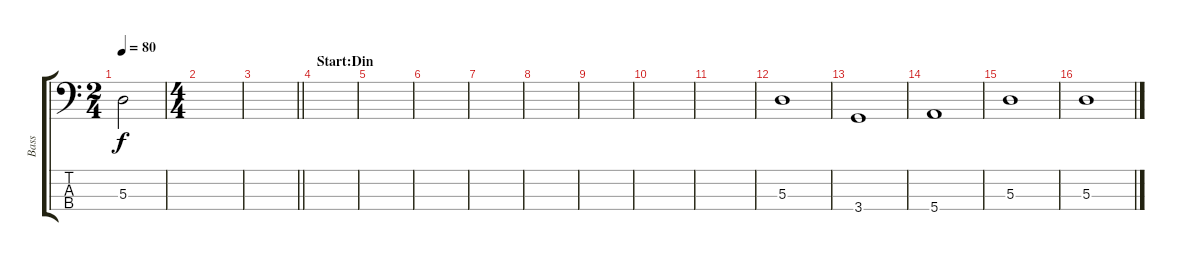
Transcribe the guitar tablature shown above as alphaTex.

\track ("Bass" "Bass") {instrument electricbassfinger}
\staff {score tabs}
\tuning (G2 D2 A1 E1) {hide}
\ts (2 4)
\tempo 80
\clef f4
\ks c
5.3.2{dy f} |
\ts (4 4)
|
\barLineRight lightlight
|
\section ("" "Start:Din")
|
|
|
|
|
|
|
|
5.3.1 |
3.4.1 |
5.4.1 |
5.3.1 |
5.3.1
